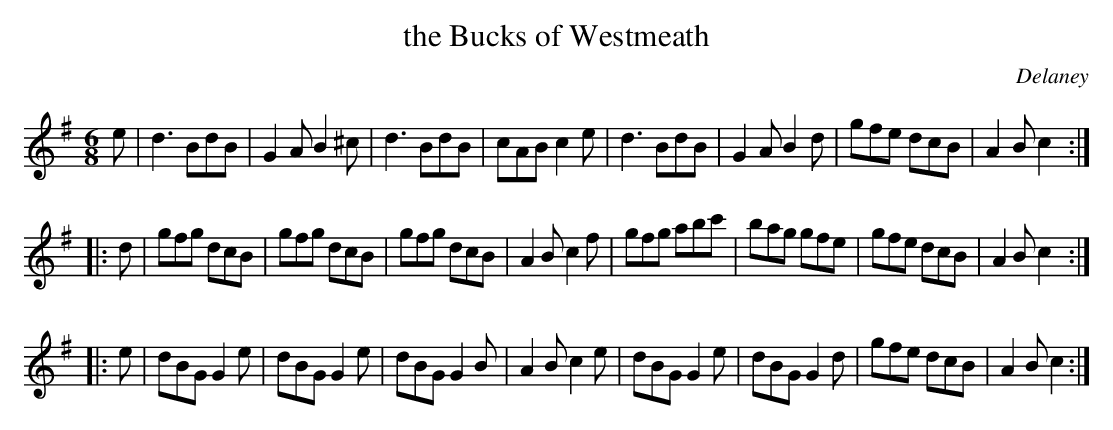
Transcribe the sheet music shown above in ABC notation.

X:1
T: the Bucks of Westmeath
O: Delaney
M: 6/8
L: 1/8
K: G
e |\
d3 BdB | G2A B2^c | d3 BdB | cAB c2e |\
d3 BdB | G2A B2d | gfe dcB | A2B c2 :|
|: d |\
gfg dcB | gfg dcB | gfg dcB | A2B c2f |\
gfg abc' | bag gfe | gfe dcB | A2B c2 :|
|: e |\
dBG G2e | dBG G2e | dBG G2B | A2B c2e |\
dBG G2e | dBG G2d | gfe dcB | A2B c2 :|
